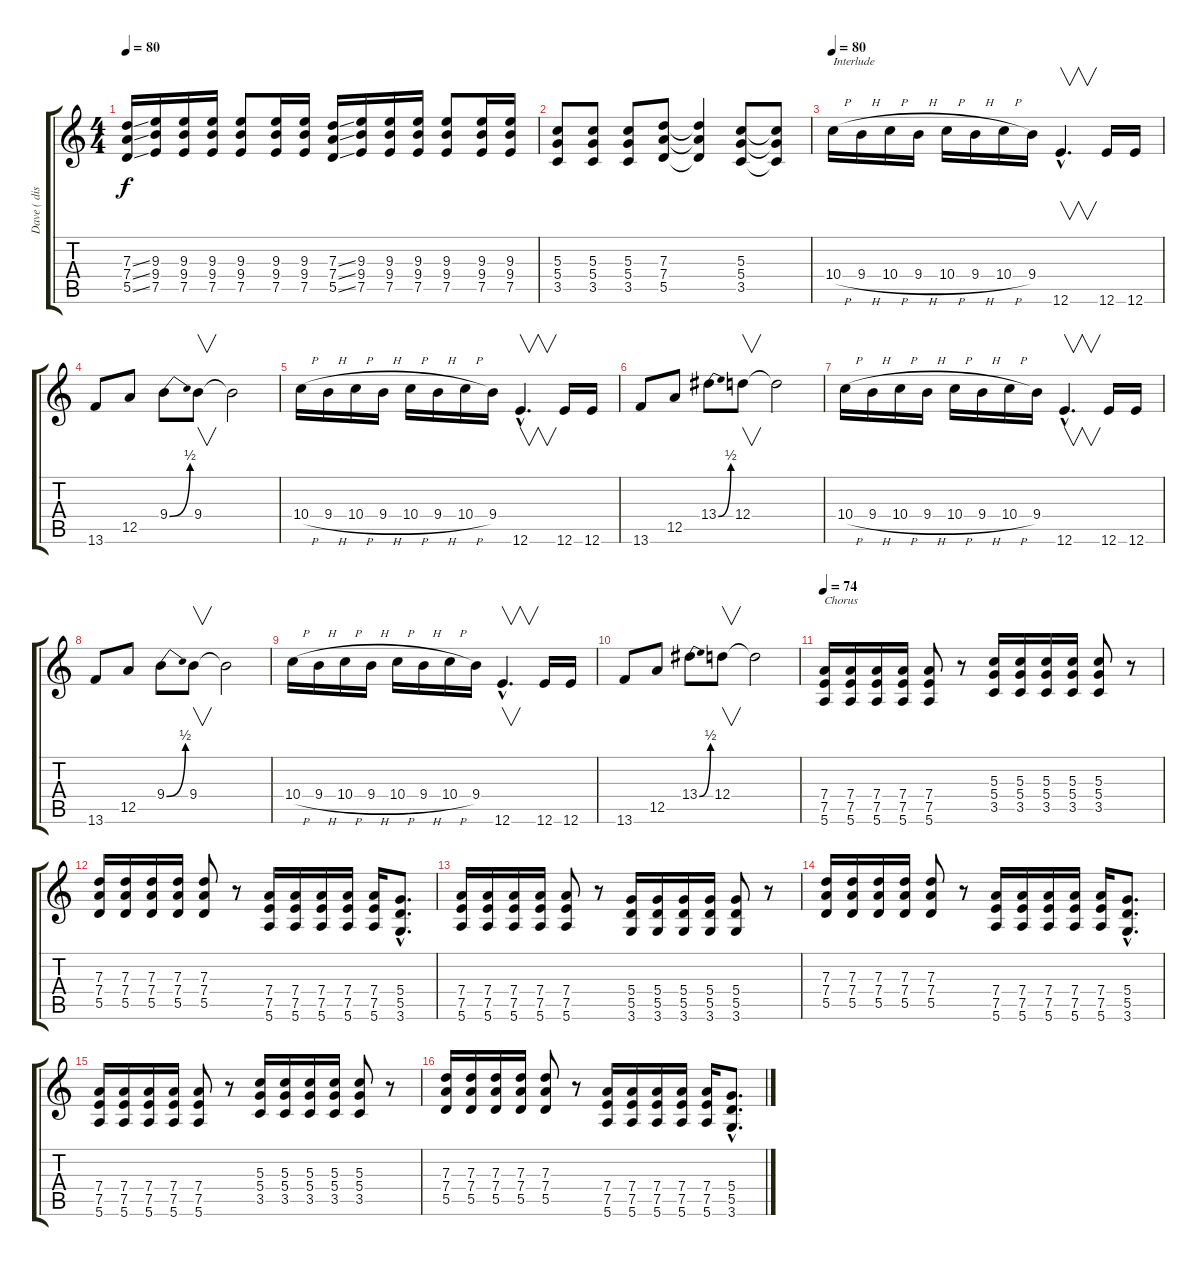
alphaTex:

\track ("Dave ( distortion )" "Dave ( dis") {instrument distortionguitar}
\staff {score tabs}
\tuning (E4 B3 G3 D3 A2 E2) {hide}
\ts (4 4)
\tempo 80
\clef g2
\ks c
(7.3{ss} 7.4{ss} 5.5{ss}).16{dy f} (9.3 9.4 7.5).16 (9.3 9.4 7.5).16 (9.3 9.4 7.5).16 (9.3 9.4 7.5).8 (9.3 9.4 7.5).16 (9.3 9.4 7.5).16 (7.3{ss} 7.4{ss} 5.5{ss}).16 (9.3 9.4 7.5).16 (9.3 9.4 7.5).16 (9.3 9.4 7.5).16 (9.3 9.4 7.5).8 (9.3 9.4 7.5).16 (9.3 9.4 7.5).16 |
(5.3 5.4 3.5).8 (5.3 5.4 3.5).8 (5.3 5.4 3.5).8 (7.3 7.4 5.5).8 (7.3{t} 7.4{t} 5.5{t}).4 (5.3 5.4 3.5).8 (5.3{t} 5.4{t} 3.5{t}).8 |
\tempo 80
10.4{h}.16{txt "Interlude" volume 9} 9.4{h}.16 10.4{h}.16 9.4{h}.16 10.4{h}.16 9.4{h}.16 10.4{h}.16 9.4.16 12.6{hac}.4{v d} 12.6.16 12.6.16 |
13.6.8 12.5.8 9.4{be (bend 0 0 60 2)}.8 9.4.8{v} 9.4{t}.2 |
10.4{h}.16 9.4{h}.16 10.4{h}.16 9.4{h}.16 10.4{h}.16 9.4{h}.16 10.4{h}.16 9.4.16 12.6{hac}.4{v d} 12.6.16 12.6.16 |
13.6.8 12.5.8 13.4{be (bend 0 0 60 2)}.8 12.4.8{v} 12.4{t}.2 |
10.4{h}.16 9.4{h}.16 10.4{h}.16 9.4{h}.16 10.4{h}.16 9.4{h}.16 10.4{h}.16 9.4.16 12.6{hac}.4{v d} 12.6.16 12.6.16 |
13.6.8 12.5.8 9.4{be (bend 0 0 60 2)}.8 9.4.8{v} 9.4{t}.2 |
10.4{h}.16 9.4{h}.16 10.4{h}.16 9.4{h}.16 10.4{h}.16 9.4{h}.16 10.4{h}.16 9.4.16 12.6{hac}.4{v d} 12.6.16 12.6.16 |
13.6.8 12.5.8 13.4{be (bend 0 0 60 2)}.8 12.4.8{v} 12.4{t}.2 |
\tempo 74
(7.4 7.5 5.6).16{txt "Chorus" volume 13} (7.4 7.5 5.6).16 (7.4 7.5 5.6).16 (7.4 7.5 5.6).16 (7.4 7.5 5.6).8 r.8 (5.3 5.4 3.5).16 (5.3 5.4 3.5).16 (5.3 5.4 3.5).16 (5.3 5.4 3.5).16 (5.3 5.4 3.5).8 r.8 |
(7.3 7.4 5.5).16 (7.3 7.4 5.5).16 (7.3 7.4 5.5).16 (7.3 7.4 5.5).16 (7.3 7.4 5.5).8 r.8 (7.4 7.5 5.6).16 (7.4 7.5 5.6).16 (7.4 7.5 5.6).16 (7.4 7.5 5.6).16 (7.4 7.5 5.6).16 (5.4{hac} 5.5{hac} 3.6{hac}).8{d} |
(7.4 7.5 5.6).16 (7.4 7.5 5.6).16 (7.4 7.5 5.6).16 (7.4 7.5 5.6).16 (7.4 7.5 5.6).8 r.8 (5.4 5.5 3.6).16 (5.4 5.5 3.6).16 (5.4 5.5 3.6).16 (5.4 5.5 3.6).16 (5.4 5.5 3.6).8 r.8 |
(7.3 7.4 5.5).16 (7.3 7.4 5.5).16 (7.3 7.4 5.5).16 (7.3 7.4 5.5).16 (7.3 7.4 5.5).8 r.8 (7.4 7.5 5.6).16 (7.4 7.5 5.6).16 (7.4 7.5 5.6).16 (7.4 7.5 5.6).16 (7.4 7.5 5.6).16 (5.4{hac} 5.5{hac} 3.6{hac}).8{d} |
(7.4 7.5 5.6).16 (7.4 7.5 5.6).16 (7.4 7.5 5.6).16 (7.4 7.5 5.6).16 (7.4 7.5 5.6).8 r.8 (5.3 5.4 3.5).16 (5.3 5.4 3.5).16 (5.3 5.4 3.5).16 (5.3 5.4 3.5).16 (5.3 5.4 3.5).8 r.8 |
(7.3 7.4 5.5).16 (7.3 7.4 5.5).16 (7.3 7.4 5.5).16 (7.3 7.4 5.5).16 (7.3 7.4 5.5).8 r.8 (7.4 7.5 5.6).16 (7.4 7.5 5.6).16 (7.4 7.5 5.6).16 (7.4 7.5 5.6).16 (7.4 7.5 5.6).16 (5.4{hac} 5.5{hac} 3.6{hac}).8{d}
